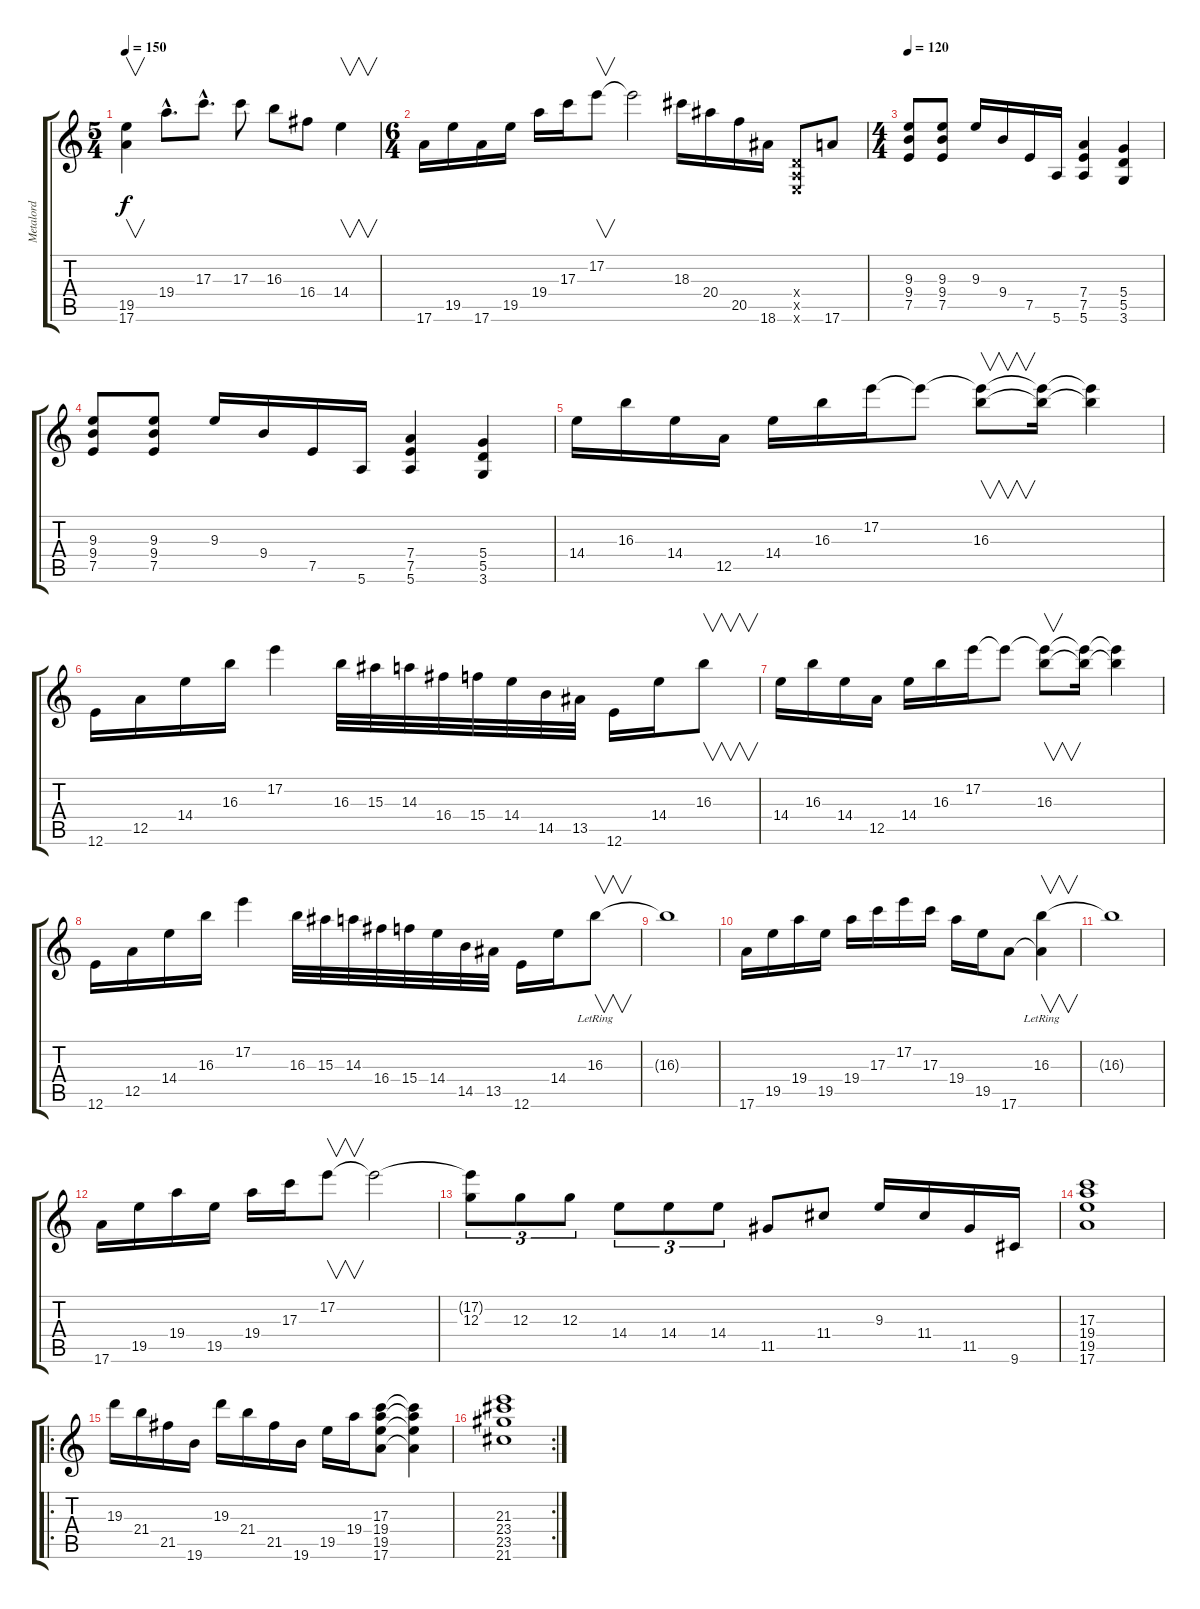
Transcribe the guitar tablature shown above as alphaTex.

\track ("Metalord" "Metalord") {instrument distortionguitar}
\staff {score tabs}
\tuning (E4 B3 G3 D3 A2 E2) {hide}
\ts (5 4)
\tempo 150
\clef g2
\ks c
(19.5 17.6{t}).4{v dy f} 19.4{hac}.8{d} 17.3{hac}.8{d} 17.3.8 16.3.8 16.4.8 14.4.4{v} |
\ts (6 4)
17.6.16 19.5.16 17.6.16 19.5.16 19.4.16 17.3.16 17.2.8{v} 17.2{t}.2 18.3.16 20.4.16 20.5.16 18.6.16 (0.4{x} 0.5{x} 0.6{x}).8 17.6.8 |
\ts (4 4)
\tempo 120
(9.3 9.4 7.5).8 (9.3 9.4 7.5).8 9.3.16 9.4.16 7.5.16 5.6.16 (7.4 7.5 5.6).4 (5.4 5.5 3.6).4 |
(9.3 9.4 7.5).8 (9.3 9.4 7.5).8 9.3.16 9.4.16 7.5.16 5.6.16 (7.4 7.5 5.6).4 (5.4 5.5 3.6).4 |
14.4.16{volume 14} 16.3.16 14.4.16 12.5.16 14.4.16 16.3.16 17.2.16 17.2{t}.8 (17.2{t} 16.3).8{v} (17.2{t} 16.3{t}).16 (17.2{t} 16.3{t}).4 |
12.6.16 12.5.16 14.4.16 16.3.16 17.2.4 16.3.32 15.3.32 14.3.32 16.4.32 15.4.32 14.4.32 14.5.32 13.5.32 12.6.16 14.4.16 16.3.8{v} |
14.4.16 16.3.16 14.4.16 12.5.16 14.4.16 16.3.16 17.2.16 17.2{t}.8 (17.2{t} 16.3).8{v} (17.2{t} 16.3{t}).16 (17.2{t} 16.3{t}).4 |
12.6.16 12.5.16 14.4.16 16.3.16 17.2.4 16.3.32 15.3.32 14.3.32 16.4.32 15.4.32 14.4.32 14.5.32 13.5.32 12.6.16 14.4.16 16.3{lr}.8{v} |
16.3{t}.1 |
17.6.16 19.5.16 19.4.16 19.5.16 19.4.16 17.3.16 17.2.16 17.3.16 19.4.16 19.5.16 17.6.8 (16.3{lr} 17.6{t}).4{v} |
16.3{t}.1 |
17.6.16 19.5.16 19.4.16 19.5.16 19.4.16 17.3.16 17.2.8{v} 17.2{t}.2 |
(17.2{t} 12.3).8{tu (3 2)} 12.3.8{tu (3 2)} 12.3.8{tu (3 2)} 14.4.8{tu (3 2)} 14.4.8{tu (3 2)} 14.4.8{tu (3 2)} 11.5.8 11.4.8 9.3.16 11.4.16 11.5.16 9.6.16 |
(17.3 19.4 19.5 17.6).1 |
\ro
19.3.16 21.4.16 21.5.16 19.6.16 19.3.16 21.4.16 21.5.16 19.6.16 19.5.16 19.4.16 (17.3 19.4 19.5 17.6).8 (17.3{t} 19.4{t} 19.5{t} 17.6{t}).4 |
\rc 2
(21.3 23.4 23.5 21.6).1
